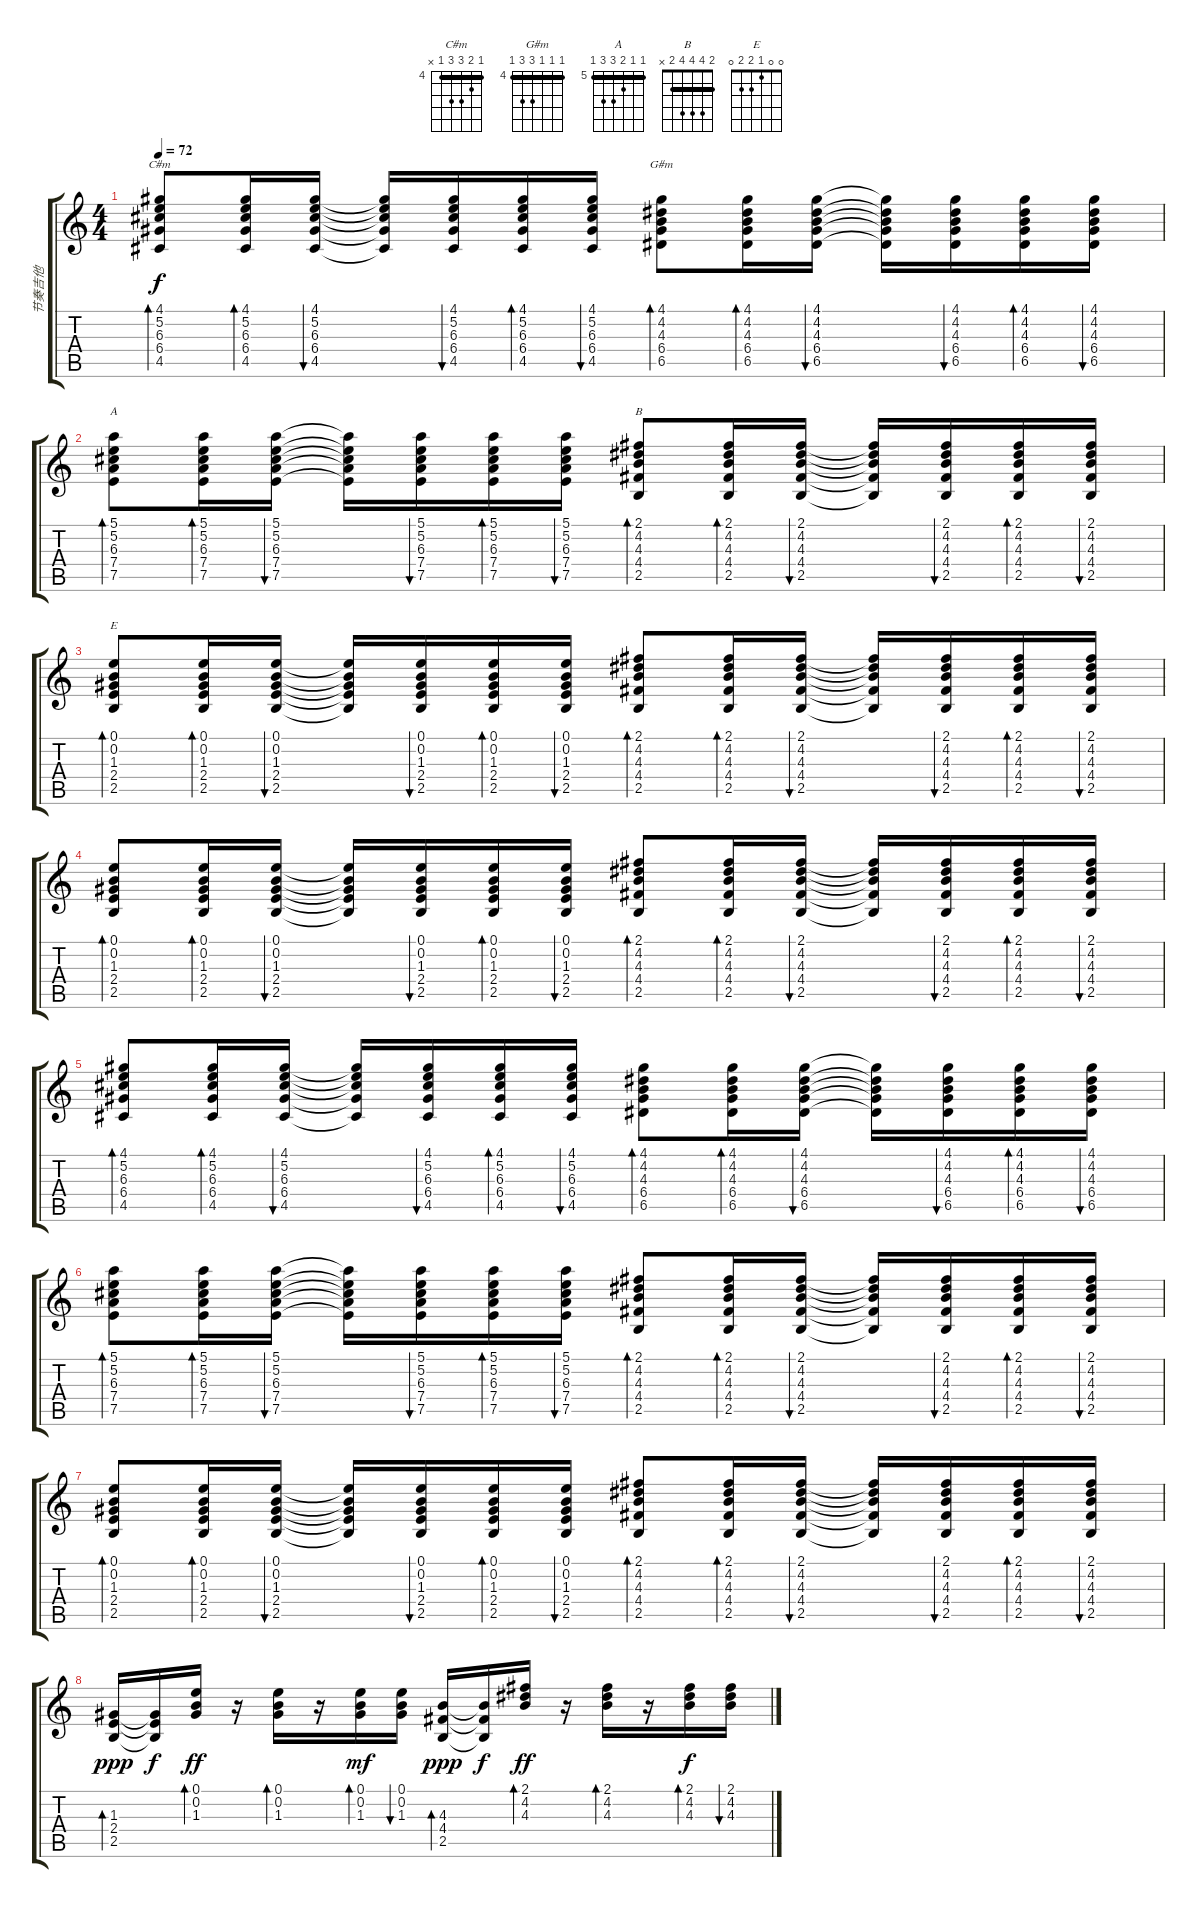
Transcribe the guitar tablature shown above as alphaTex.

\track ("节奏吉他" "节奏吉他") {instrument electricguitarclean}
\staff {score tabs}
\tuning (E4 B3 G3 D3 A2 E2) {hide}
\chord ("C#m" 4 5 6 6 4 x) {firstfret 4 barre 4}
\chord ("G#m" 4 4 4 6 6 4) {firstfret 4 barre 4}
\chord ("A" 5 5 6 7 7 5) {firstfret 5 barre 5}
\chord ("B" 2 4 4 4 2 x) {barre 2}
\chord ("E" 0 0 1 2 2 0)
\ts (4 4)
\tempo 72
\clef g2
\ks c
(4.1 5.2 6.3 6.4 4.5).8{bd 60 ch "C#m" dy f} (4.1 5.2 6.3 6.4 4.5).16{bd 60} (4.1 5.2 6.3 6.4 4.5).16{bu 60} (4.1{t} 5.2{t} 6.3{t} 6.4{t} 4.5{t}).16 (4.1 5.2 6.3 6.4 4.5).16{bu 30} (4.1 5.2 6.3 6.4 4.5).16{bd 30} (4.1 5.2 6.3 6.4 4.5).16{bu 30} (4.1 4.2 4.3 6.4 6.5).8{bd 60 ch "G#m"} (4.1 4.2 4.3 6.4 6.5).16{bd 60} (4.1 4.2 4.3 6.4 6.5).16{bu 60} (4.1{t} 4.2{t} 4.3{t} 6.4{t} 6.5{t}).16 (4.1 4.2 4.3 6.4 6.5).16{bu 30} (4.1 4.2 4.3 6.4 6.5).16{bd 30} (4.1 4.2 4.3 6.4 6.5).16{bu 30} |
(5.1 5.2 6.3 7.4 7.5).8{bd 60 ch "A"} (5.1 5.2 6.3 7.4 7.5).16{bd 60} (5.1 5.2 6.3 7.4 7.5).16{bu 60} (5.1{t} 5.2{t} 6.3{t} 7.4{t} 7.5{t}).16 (5.1 5.2 6.3 7.4 7.5).16{bu 30} (5.1 5.2 6.3 7.4 7.5).16{bd 30} (5.1 5.2 6.3 7.4 7.5).16{bu 30} (2.1 4.2 4.3 4.4 2.5).8{bd 60 ch "B"} (2.1 4.2 4.3 4.4 2.5).16{bd 60} (2.1 4.2 4.3 4.4 2.5).16{bu 60} (2.1{t} 4.2{t} 4.3{t} 4.4{t} 2.5{t}).16 (2.1 4.2 4.3 4.4 2.5).16{bu 60} (2.1 4.2 4.3 4.4 2.5).16{bd 60} (2.1 4.2 4.3 4.4 2.5).16{bu 60} |
(0.1 0.2 1.3 2.4 2.5).8{bd 30 ch "E"} (0.1 0.2 1.3 2.4 2.5).16{bd 30} (0.1 0.2 1.3 2.4 2.5).16{bu 30} (0.1{t} 0.2{t} 1.3{t} 2.4{t} 2.5{t}).16 (0.1 0.2 1.3 2.4 2.5).16{bu 30} (0.1 0.2 1.3 2.4 2.5).16{bd 30} (0.1 0.2 1.3 2.4 2.5).16{bu 60} (2.1 4.2 4.3 4.4 2.5).8{bd 30} (2.1 4.2 4.3 4.4 2.5).16{bd 30} (2.1 4.2 4.3 4.4 2.5).16{bu 30} (2.1{t} 4.2{t} 4.3{t} 4.4{t} 2.5{t}).16 (2.1 4.2 4.3 4.4 2.5).16{bu 30} (2.1 4.2 4.3 4.4 2.5).16{bd 30} (2.1 4.2 4.3 4.4 2.5).16{bu 30} |
(0.1 0.2 1.3 2.4 2.5).8{bd 30} (0.1 0.2 1.3 2.4 2.5).16{bd 30} (0.1 0.2 1.3 2.4 2.5).16{bu 30} (0.1{t} 0.2{t} 1.3{t} 2.4{t} 2.5{t}).16 (0.1 0.2 1.3 2.4 2.5).16{bu 30} (0.1 0.2 1.3 2.4 2.5).16{bd 30} (0.1 0.2 1.3 2.4 2.5).16{bu 60} (2.1 4.2 4.3 4.4 2.5).8{bd 30} (2.1 4.2 4.3 4.4 2.5).16{bd 30} (2.1 4.2 4.3 4.4 2.5).16{bu 30} (2.1{t} 4.2{t} 4.3{t} 4.4{t} 2.5{t}).16 (2.1 4.2 4.3 4.4 2.5).16{bu 30} (2.1 4.2 4.3 4.4 2.5).16{bd 30} (2.1 4.2 4.3 4.4 2.5).16{bu 30} |
(4.1 5.2 6.3 6.4 4.5).8{bd 60} (4.1 5.2 6.3 6.4 4.5).16{bd 60} (4.1 5.2 6.3 6.4 4.5).16{bu 60} (4.1{t} 5.2{t} 6.3{t} 6.4{t} 4.5{t}).16 (4.1 5.2 6.3 6.4 4.5).16{bu 30} (4.1 5.2 6.3 6.4 4.5).16{bd 30} (4.1 5.2 6.3 6.4 4.5).16{bu 30} (4.1 4.2 4.3 6.4 6.5).8{bd 60} (4.1 4.2 4.3 6.4 6.5).16{bd 60} (4.1 4.2 4.3 6.4 6.5).16{bu 60} (4.1{t} 4.2{t} 4.3{t} 6.4{t} 6.5{t}).16 (4.1 4.2 4.3 6.4 6.5).16{bu 30} (4.1 4.2 4.3 6.4 6.5).16{bd 30} (4.1 4.2 4.3 6.4 6.5).16{bu 30} |
(5.1 5.2 6.3 7.4 7.5).8{bd 60} (5.1 5.2 6.3 7.4 7.5).16{bd 60} (5.1 5.2 6.3 7.4 7.5).16{bu 60} (5.1{t} 5.2{t} 6.3{t} 7.4{t} 7.5{t}).16 (5.1 5.2 6.3 7.4 7.5).16{bu 30} (5.1 5.2 6.3 7.4 7.5).16{bd 30} (5.1 5.2 6.3 7.4 7.5).16{bu 30} (2.1 4.2 4.3 4.4 2.5).8{bd 60} (2.1 4.2 4.3 4.4 2.5).16{bd 60} (2.1 4.2 4.3 4.4 2.5).16{bu 60} (2.1{t} 4.2{t} 4.3{t} 4.4{t} 2.5{t}).16 (2.1 4.2 4.3 4.4 2.5).16{bu 60} (2.1 4.2 4.3 4.4 2.5).16{bd 60} (2.1 4.2 4.3 4.4 2.5).16{bu 60} |
(0.1 0.2 1.3 2.4 2.5).8{bd 30} (0.1 0.2 1.3 2.4 2.5).16{bd 30} (0.1 0.2 1.3 2.4 2.5).16{bu 30} (0.1{t} 0.2{t} 1.3{t} 2.4{t} 2.5{t}).16 (0.1 0.2 1.3 2.4 2.5).16{bu 30} (0.1 0.2 1.3 2.4 2.5).16{bd 30} (0.1 0.2 1.3 2.4 2.5).16{bu 60} (2.1 4.2 4.3 4.4 2.5).8{bd 30} (2.1 4.2 4.3 4.4 2.5).16{bd 30} (2.1 4.2 4.3 4.4 2.5).16{bu 30} (2.1{t} 4.2{t} 4.3{t} 4.4{t} 2.5{t}).16 (2.1 4.2 4.3 4.4 2.5).16{bu 30} (2.1 4.2 4.3 4.4 2.5).16{bd 30} (2.1 4.2 4.3 4.4 2.5).16{bu 30} |
(1.3 2.4 2.5).16{bd 60 dy ppp volume 10 instrument electricguitarclean} (1.3{t} 2.4{t} 2.5{t}).16{dy f} (0.1 0.2 1.3).16{bd 60 dy ff} r.16 (0.1 0.2 1.3).16{bd 60} r.16 (0.1 0.2 1.3).16{bd 30 dy mf} (0.1 0.2 1.3).16{bu 30} (4.3 4.4 2.5).16{bd 60 dy ppp} (4.3{t} 4.4{t} 2.5{t}).16{dy f} (2.1 4.2 4.3).16{bd 60 dy ff} r.16 (2.1 4.2 4.3).16{bd 30} r.16 (2.1 4.2 4.3).16{bd 30 dy f} (2.1 4.2 4.3).16{bu 30}
